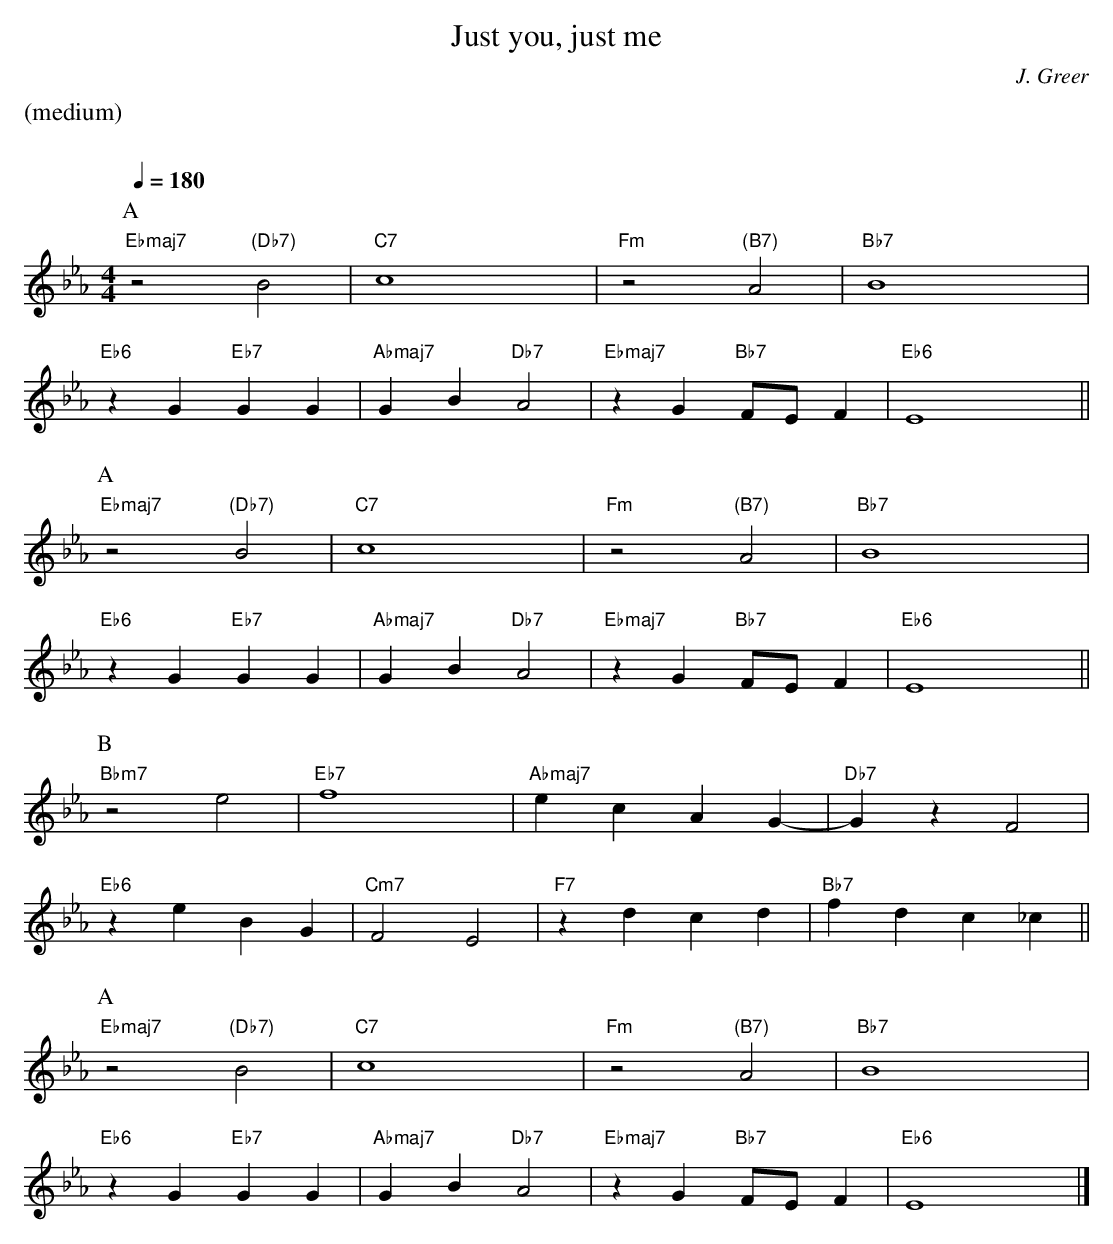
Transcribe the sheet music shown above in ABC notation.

X:1
T: Just you, just me
M:4/4
L:1/4
C:J. Greer
Q:1/4=180
%%staves (chords melody)
K:Eb
%%text (medium)
%%vskip 20
P: A
V:chords
"Ebmaj7"x2 "(Db7)"x2 | "C7"x2 x2 | "Fm"x2 "(B7)"x2 | "Bb7"x2 x2 |
"Eb6"x2 "Eb7"x2 | "Abmaj7"x2 "Db7"x2 | "Ebmaj7"x2 "Bb7"x2 | "Eb6"x2 x2 ||
V:melody
z2B2 | c4 | z2A2 | B4 |
zGGG | GBA2 | zG F/E/F | E4 ||
P: A
V:chords
"Ebmaj7"x2 "(Db7)"x2 | "C7"x2 x2 | "Fm"x2 "(B7)"x2 | "Bb7"x2 x2 |
"Eb6"x2 "Eb7"x2 | "Abmaj7"x2 "Db7"x2 | "Ebmaj7"x2 "Bb7"x2 | "Eb6"x2 x2 ||
V:melody
z2B2 | c4 | z2A2 | B4 |
zGGG | GBA2 | zG F/E/F | E4 ||
P: B
V:chords
"Bbm7"x2 x2 | "Eb7"x2 x2 | "Abmaj7"x2 x2 | "Db7"x2 x2 |
"Eb6"x2 x2 | "Cm7"x2 x2 | "F7"x2 x2 | "Bb7"x2 x2 ||
V:melody
z2e2 | f4 | ecAG- | GzF2 |
zeBG | F2E2 | zdcd | fdc_c ||
P: A
V:chords
"Ebmaj7"x2 "(Db7)"x2 | "C7"x2 x2 | "Fm"x2 "(B7)"x2 | "Bb7"x2 x2 |
"Eb6"x2 "Eb7"x2 | "Abmaj7"x2 "Db7"x2 | "Ebmaj7"x2 "Bb7"x2 | "Eb6"x2 x2 |]
V:melody
z2B2 | c4 | z2A2 | B4 |
zGGG | GBA2 | zG F/E/F | E4 |]
